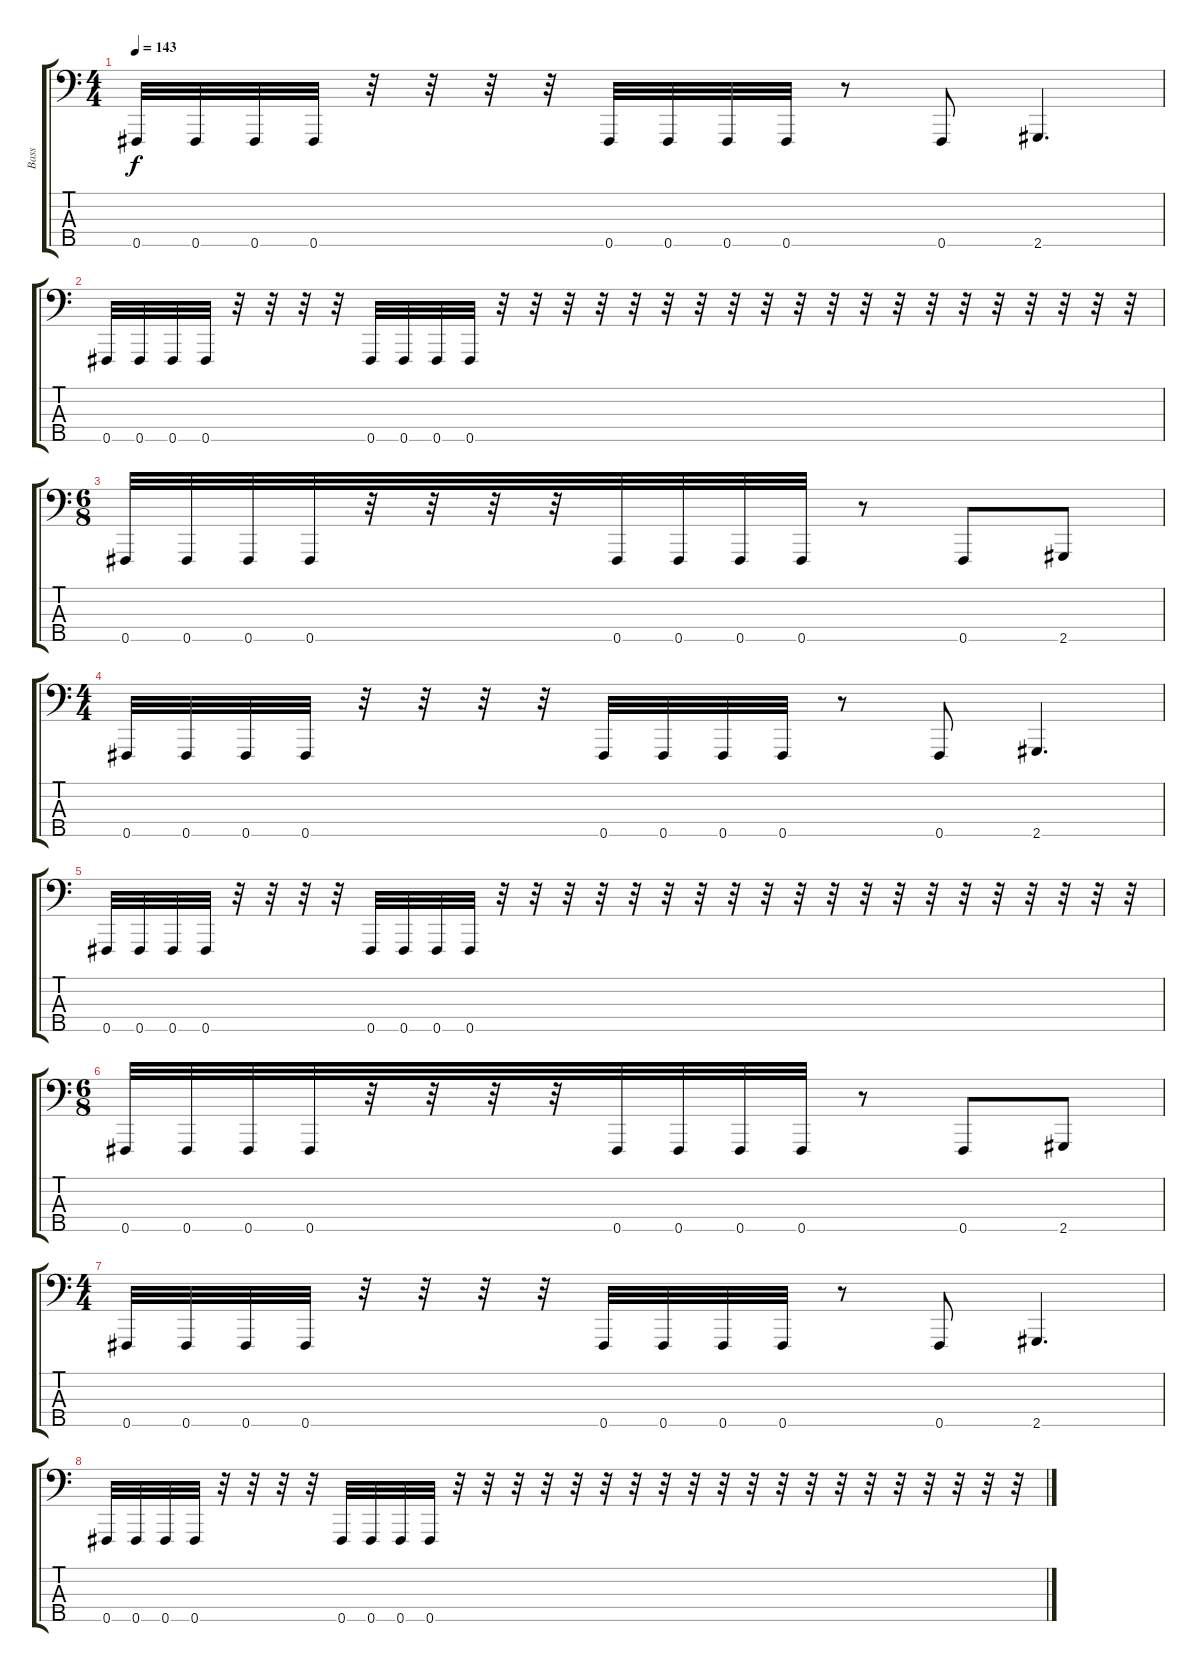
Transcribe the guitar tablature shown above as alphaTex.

\track ("Bass" "Bass") {instrument electricbasspick}
\staff {score tabs}
\tuning (D2 A1 E1 B0 Gb0) {hide}
\ts (4 4)
\tempo 143
\clef f4
\ks c
0.5.32{dy f} 0.5.32 0.5.32 0.5.32 r.32 r.32 r.32 r.32 0.5.32 0.5.32 0.5.32 0.5.32 r.8 0.5.8 2.5.4{d} |
0.5.32 0.5.32 0.5.32 0.5.32 r.32 r.32 r.32 r.32 0.5.32 0.5.32 0.5.32 0.5.32 r.32 r.32 r.32 r.32 r.32 r.32 r.32 r.32 r.32 r.32 r.32 r.32 r.32 r.32 r.32 r.32 r.32 r.32 r.32 r.32 |
\ts (6 8)
0.5.32 0.5.32 0.5.32 0.5.32 r.32 r.32 r.32 r.32 0.5.32 0.5.32 0.5.32 0.5.32 r.8 0.5.8 2.5.8 |
\ts (4 4)
0.5.32 0.5.32 0.5.32 0.5.32 r.32 r.32 r.32 r.32 0.5.32 0.5.32 0.5.32 0.5.32 r.8 0.5.8 2.5.4{d} |
0.5.32 0.5.32 0.5.32 0.5.32 r.32 r.32 r.32 r.32 0.5.32 0.5.32 0.5.32 0.5.32 r.32 r.32 r.32 r.32 r.32 r.32 r.32 r.32 r.32 r.32 r.32 r.32 r.32 r.32 r.32 r.32 r.32 r.32 r.32 r.32 |
\ts (6 8)
0.5.32 0.5.32 0.5.32 0.5.32 r.32 r.32 r.32 r.32 0.5.32 0.5.32 0.5.32 0.5.32 r.8 0.5.8 2.5.8 |
\ts (4 4)
0.5.32 0.5.32 0.5.32 0.5.32 r.32 r.32 r.32 r.32 0.5.32 0.5.32 0.5.32 0.5.32 r.8 0.5.8 2.5.4{d} |
0.5.32 0.5.32 0.5.32 0.5.32 r.32 r.32 r.32 r.32 0.5.32 0.5.32 0.5.32 0.5.32 r.32 r.32 r.32 r.32 r.32 r.32 r.32 r.32 r.32 r.32 r.32 r.32 r.32 r.32 r.32 r.32 r.32 r.32 r.32 r.32
